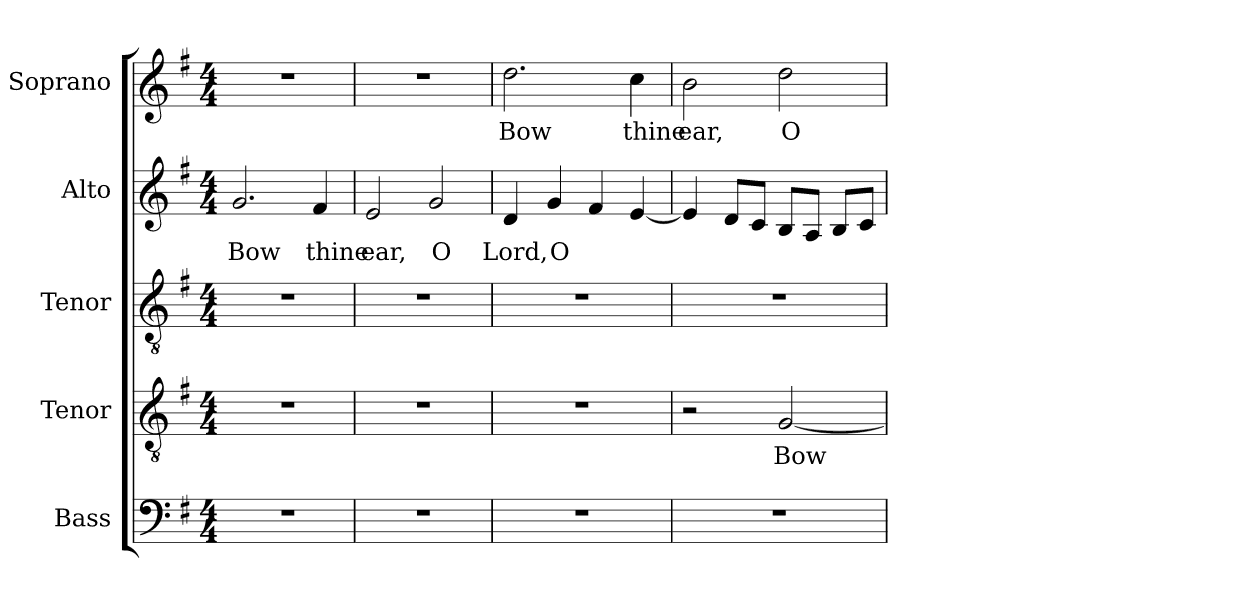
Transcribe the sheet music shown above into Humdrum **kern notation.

**kern	**kern	**text	**kern	**kern	**text	**kern	**text
*part5	*part4	*part4	*part3	*part2	*part2	*part1	*part1
*staff5	*staff4	*staff4	*staff3	*staff2	*staff2	*staff1	*staff1
*I"Bass	*I"Tenor	*	*I"Tenor	*I"Alto	*	*I"Soprano	*
*I'B.	*I'T.	*	*I'T.	*I'A.	*	*I'S.	*
!!LO:PB:g=z
*clefF4	*clefGv2	*	*clefGv2	*clefG2	*	*clefG2	*
*	*ITrd7c12	*	*ITrd7c12	*	*	*	*
*k[f#]	*k[f#]	*	*k[f#]	*k[f#]	*	*k[f#]	*
*G:	*G:	*	*G:	*G:	*	*G:	*
*M4/4	*M4/4	*	*M4/4	*M4/4	*	*M4/4	*
*MM70	*MM70	*	*MM70	*MM70	*	*MM70	*
=1	=1	=1	=1	=1	=1	=1	=1
!	!	!	!	!	!LO:LY:b:color=#000000	!	!
1r	1r	.	1r	2.gi/	Bow	1r	.
!	!	!	!	!	!LO:LY:b:color=#000000	!	!
.	.	.	.	4f#i/	thine	.	.
=2	=2	=2	=2	=2	=2	=2	=2
!	!	!	!	!	!LO:LY:b:color=#000000	!	!
1r	1r	.	1r	2ei/	ear,	1r	.
!	!	!	!	!	!LO:LY:b:color=#000000	!	!
.	.	.	.	2gi/	O	.	.
=3	=3	=3	=3	=3	=3	=3	=3
!	!	!	!	!	!LO:LY:b:color=#000000	!	!
!	!	!	!	!	!	!	!LO:LY:b:color=#000000
1r	1r	.	1r	4di/	Lord,	2.ddi\	Bow
!	!	!	!	!	!LO:LY:b:color=#000000	!	!
.	.	.	.	4gi/	O	.	.
.	.	.	.	4f#i/	.	.	.
!	!	!	!	!	!	!	!LO:LY:b:color=#000000
.	.	.	.	[4ei/	.	4cci\	thine
=4	=4	=4	=4	=4	=4	=4	=4
!	!	!	!	!	!	!	!LO:LY:b:color=#000000
1r	2r	.	1r	4ei/]	.	2bi\	ear,
.	.	.	.	8di/L	.	.	.
.	.	.	.	8ci/J	.	.	.
!	!	!LO:LY:b:color=#000000	!	!	!	!	!
!	!	!	!	!	!	!	!LO:LY:b:color=#000000
.	[2GGi/	Bow	.	8Bi/L	.	2ddi\	O
.	.	.	.	8Ai/J	.	.	.
.	.	.	.	8Bi/L	.	.	.
.	.	.	.	8ci/J	.	.	.
=	=	=	=	=	=	=	=
*-	*-	*-	*-	*-	*-	*-	*-
